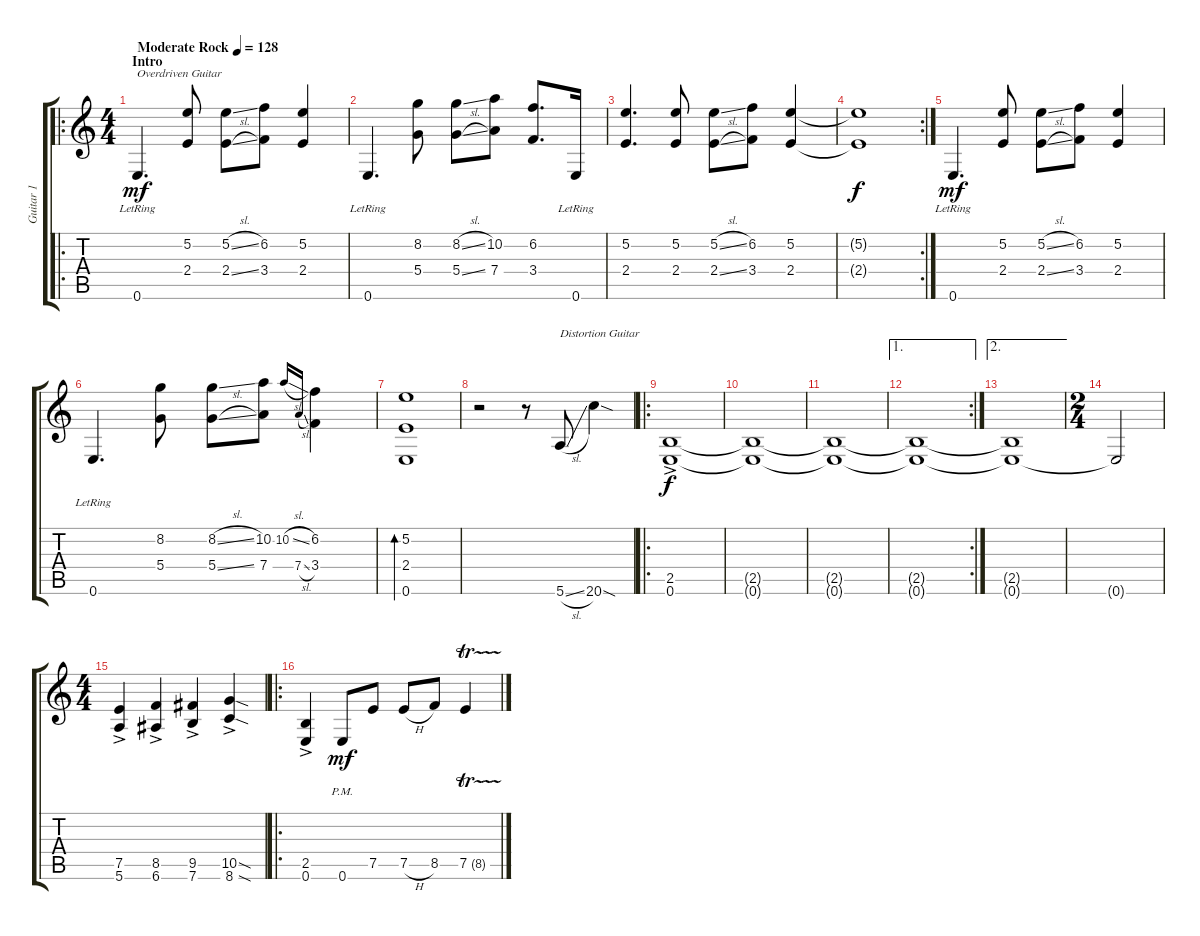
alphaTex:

\track ("Guitar 1" "Guitar 1") {instrument distortionguitar}
\staff {score tabs}
\tuning (E4 B3 G3 D3 A2 E2) {hide}
\ro
\ts (4 4)
\section ("" "Intro")
\tempo (128 "Moderate Rock")
\clef g2
\ks c
0.6{lr}.4{d txt "Overdriven Guitar" dy mf instrument overdrivenguitar} (5.2 2.4).8 (5.2{sl} 2.4{sl}).8 (6.2 3.4).8 (5.2 2.4).4 |
0.6{lr}.4{d} (8.2 5.4).8 (8.2{sl} 5.4{sl}).8 (10.2 7.4).8 (6.2 3.4).8{d} 0.6{lr}.16 |
(5.2 2.4).4{d} (5.2 2.4).8 (5.2{sl} 2.4{sl}).8 (6.2 3.4).8 (5.2 2.4).4 |
\rc 2
(5.2{t} 2.4{t}).1{dy f} |
0.6{lr}.4{d dy mf} (5.2 2.4).8 (5.2{sl} 2.4{sl}).8 (6.2 3.4).8 (5.2 2.4).4 |
0.6{lr}.4{d} (8.2 5.4).8 (8.2{sl} 5.4{sl}).8 (10.2 7.4).8 10.2{sl}.16{gr onbeat} 7.4{sl}.16{gr onbeat} (6.2 3.4).4 |
(5.2 2.4 0.6).1{bd 480} |
r.2 r.8 5.6{sl}.8{txt "Distortion Guitar" instrument distortionguitar} 20.6{sod}.4 |
\ro
(2.5{ac} 0.6{ac}).1{dy f} |
(2.5{t} 0.6{t}).1 |
(2.5{t} 0.6{t}).1 |
\ae 1
\rc 2
(2.5{t} 0.6{t}).1 |
\ae 2
(2.5{t} 0.6{t}).1 |
\ts (2 4)
0.6{t}.2 |
\ts (4 4)
(7.5{ac} 5.6{ac}).4 (8.5{ac} 6.6{ac}).4 (9.5{ac} 7.6{ac}).4 (10.5{sod ac} 8.6{sod ac}).4 |
\ro
(2.5{ac} 0.6{ac}).4 0.6{pm}.8{dy mf} 7.5.8 7.5{h}.8 8.5.8 7.5{tr (8 32)}.4
